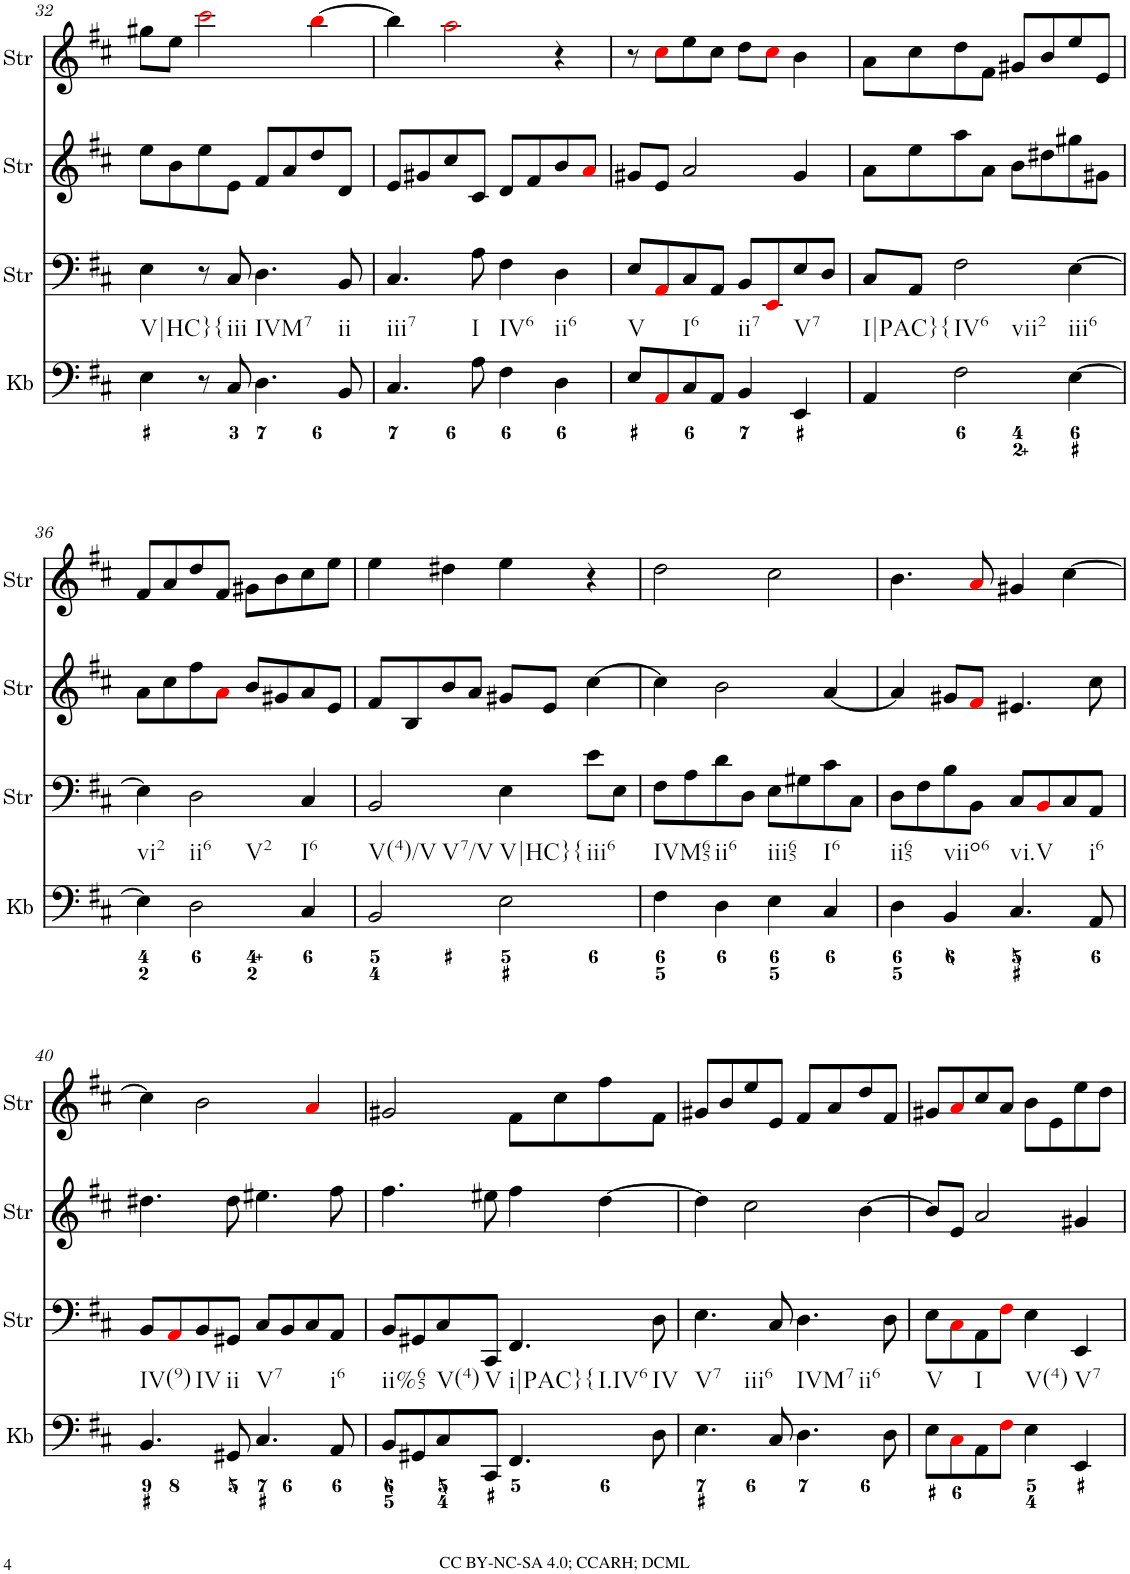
**kern	**kern	**kern	**kern
*part4	*part3	*part2	*part1
*staff4	*staff3	*staff2	*staff1
*I"Keyboard	*I"StringInstrument	*I"StringInstrument	*I"StringInstrument
*I'Kb	*I'Str	*I'Str	*I'Str
!!LO:PB:g=z
*clefF4	*clefF4	*clefG2	*clefG2
*k[f#c#]	*k[f#c#]	*k[f#c#]	*k[f#c#]
*M4/4	*M4/4	*M4/4	*M4/4
=32	=32	=32	=32
!LO:TX:b:t=V|HC}{	!	!	!
4E\	4E\	8ee\L	8gg#X\L
.	.	8b\	8ee\J
8r	8r	8ee\	2ccc#i\
!LO:TX:b:t=iii	!	!	!
8C#/	8C#/	8e\J	.
!LO:TX:b:t=IVM7	!	!	!
4.D\	4.D\	8f#/L	.
.	.	8a/	.
.	.	8dd/	[4bbi\
!LO:TX:b:t=ii	!	!	!
8BB/	8BB/	8d/J	.
=33	=33	=33	=33
!LO:TX:b:t=iii7	!	!	!
4.C#/	4.C#/	8e/L	4bb\]
.	.	8g#X/	.
.	.	8cc#/	2aai\
!LO:TX:b:t=I	!	!	!
8A\	8A\	8c#/J	.
!LO:TX:b:t=IV6	!	!	!
4F#\	4F#\	8d/L	.
.	.	8f#/	.
!LO:TX:b:t=ii6	!	!	!
4D\	4D\	8b/	4r
.	.	8ai/J	.
=34	=34	=34	=34
!LO:TX:b:t=V	!	!	!
8E/L	8E/L	8g#X/L	8r
8AAi/	8AAi/	8e/J	8cc#i\L
!LO:TX:b:t=I6	!	!	!
8C#/	8C#/	2a/	8ee\
8AA/J	8AA/J	.	8cc#\J
!LO:TX:b:t=ii7	!	!	!
4BB/	8BB/L	.	8dd\L
.	8EEi/	.	8cc#i\J
!LO:TX:b:t=V7	!	!	!
4EE/	8E/	4g#/	4b\
.	8D/J	.	.
=35	=35	=35	=35
!LO:TX:b:t=I|PAC}{	!	!	!
4AA/	8C#/L	8a\L	8a\L
.	8AA/J	8ee\	8cc#\
!LO:TX:b:t=IV6	!	!	!
!LO:TX:b:t=vii2	!	!	!
2F#\	2F#\	8aa\	8dd\
.	.	8a\J	8f#\J
.	.	8b\L	8g#X/L
.	.	8dd#X\	8b/
!LO:TX:b:t=iii6	!	!	!
[4E\	[4E\	8gg#X\	8ee/
.	.	8g#X\J	8e/J
!!LO:LB:g=z
=36	=36	=36	=36
!LO:TX:b:t=vi2	!	!	!
4E\]	4E\]	8a\L	8f#/L
.	.	8cc#\	8a/
!LO:TX:b:t=ii6	!	!	!
!LO:TX:b:t=V2	!	!	!
2D\	2D\	8ff#\	8dd/
.	.	8ai\J	8f#/J
.	.	8b/L	8g#X\L
.	.	8g#X/	8b\
!LO:TX:b:t=I6	!	!	!
4C#/	4C#/	8a/	8cc#\
.	.	8e/J	8ee\J
=37	=37	=37	=37
!LO:TX:b:t=V(4)/V	!	!	!
!LO:TX:b:t=V7/V	!	!	!
2BB/	2BB/	8f#/L	4ee\
.	.	8B/	.
.	.	8b/	4dd#X\
.	.	8a/J	.
!LO:TX:b:t=V|HC}{	!	!	!
!LO:TX:b:t=iii6	!	!	!
2E\	4E\	8g#X/L	4ee\
.	.	8e/J	.
.	8e\L	[4cc#\	4r
.	8E\J	.	.
=38	=38	=38	=38
!LO:TX:b:t=IVM65	!	!	!
4F#\	8F#\L	4cc#\]	2dd\
.	8A\	.	.
!LO:TX:b:t=ii6	!	!	!
4D\	8d\	2b\	.
.	8D\J	.	.
!LO:TX:b:t=iii65	!	!	!
4E\	8E\L	.	2cc#\
.	8G#X\	.	.
!LO:TX:b:t=I6	!	!	!
4C#/	8c#\	[4a/	.
.	8C#\J	.	.
=39	=39	=39	=39
!LO:TX:b:t=ii65	!	!	!
4D\	8D\L	4a/]	4.b\
.	8F#\	.	.
!LO:TX:b:t=viio6	!	!	!
4BB/	8B\	8g#X/L	.
.	8BB\J	8f#i/J	8ai/
!LO:TX:b:t=vi.V	!	!	!
4.C#/	8C#/L	4.e#X/	4g#X/
.	8BBi/	.	.
.	8C#/	.	[4cc#\
!LO:TX:b:t=i6	!	!	!
8AA/	8AA/J	8cc#\	.
!!LO:LB:g=z
=40	=40	=40	=40
!LO:TX:b:t=IV(9)	!	!	!
!LO:TX:b:t=IV	!	!	!
4.BB/	8BB/L	4.dd#X\	4cc#\]
.	8AAi/	.	.
.	8BB/	.	2b\
!LO:TX:b:t=ii	!	!	!
8GG#X/	8GG#X/J	8dd#\	.
!LO:TX:b:t=V7	!	!	!
4.C#/	8C#/L	4.ee#X\	.
.	8BB/	.	.
.	8C#/	.	4ai/
!LO:TX:b:t=i6	!	!	!
8AA/	8AA/J	8ff#\	.
=41	=41	=41	=41
!LO:TX:b:t=ii%65	!	!	!
8BB/L	8BB/L	4.ff#\	2g#X/
8GG#X/	8GG#X/	.	.
!LO:TX:b:t=V(4)	!	!	!
8C#/	8C#/	.	.
!LO:TX:b:t=V	!	!	!
8CC#/J	8CC#/J	8ee#X\	.
!LO:TX:b:t=i|PAC}{	!	!	!
!LO:TX:b:t=I.IV6	!	!	!
4.FF#/	4.FF#/	4ff#\	8f#\L
.	.	.	8cc#\
.	.	[4dd\	8ff#\
!LO:TX:b:t=IV	!	!	!
8D\	8D\	.	8f#\J
=42	=42	=42	=42
!LO:TX:b:t=V7	!	!	!
!LO:TX:b:t=iii6	!	!	!
4.E\	4.E\	4dd\]	8g#X/L
.	.	.	8b/
.	.	2cc#\	8ee/
8C#/	8C#/	.	8e/J
!LO:TX:b:t=IVM7	!	!	!
!LO:TX:b:t=ii6	!	!	!
4.D\	4.D\	.	8f#/L
.	.	.	8a/
.	.	[4b\	8dd/
8D\	8D\	.	8f#/J
=43	=43	=43	=43
!LO:TX:b:t=V	!	!	!
8E\L	8E\L	8b/L]	8g#X/L
8C#i\	8C#i\	8e/J	8ai/
!LO:TX:b:t=I	!	!	!
8AA\	8AA\	2a/	8cc#/
8F#i\J	8F#i\J	.	8a/J
!LO:TX:b:t=V(4)	!	!	!
4E\	4E\	.	8b\L
.	.	.	8e\
!LO:TX:b:t=V7	!	!	!
4EE/	4EE/	4g#X/	8ee\
.	.	.	8dd\J
=	=	=	=
*-	*-	*-	*-
